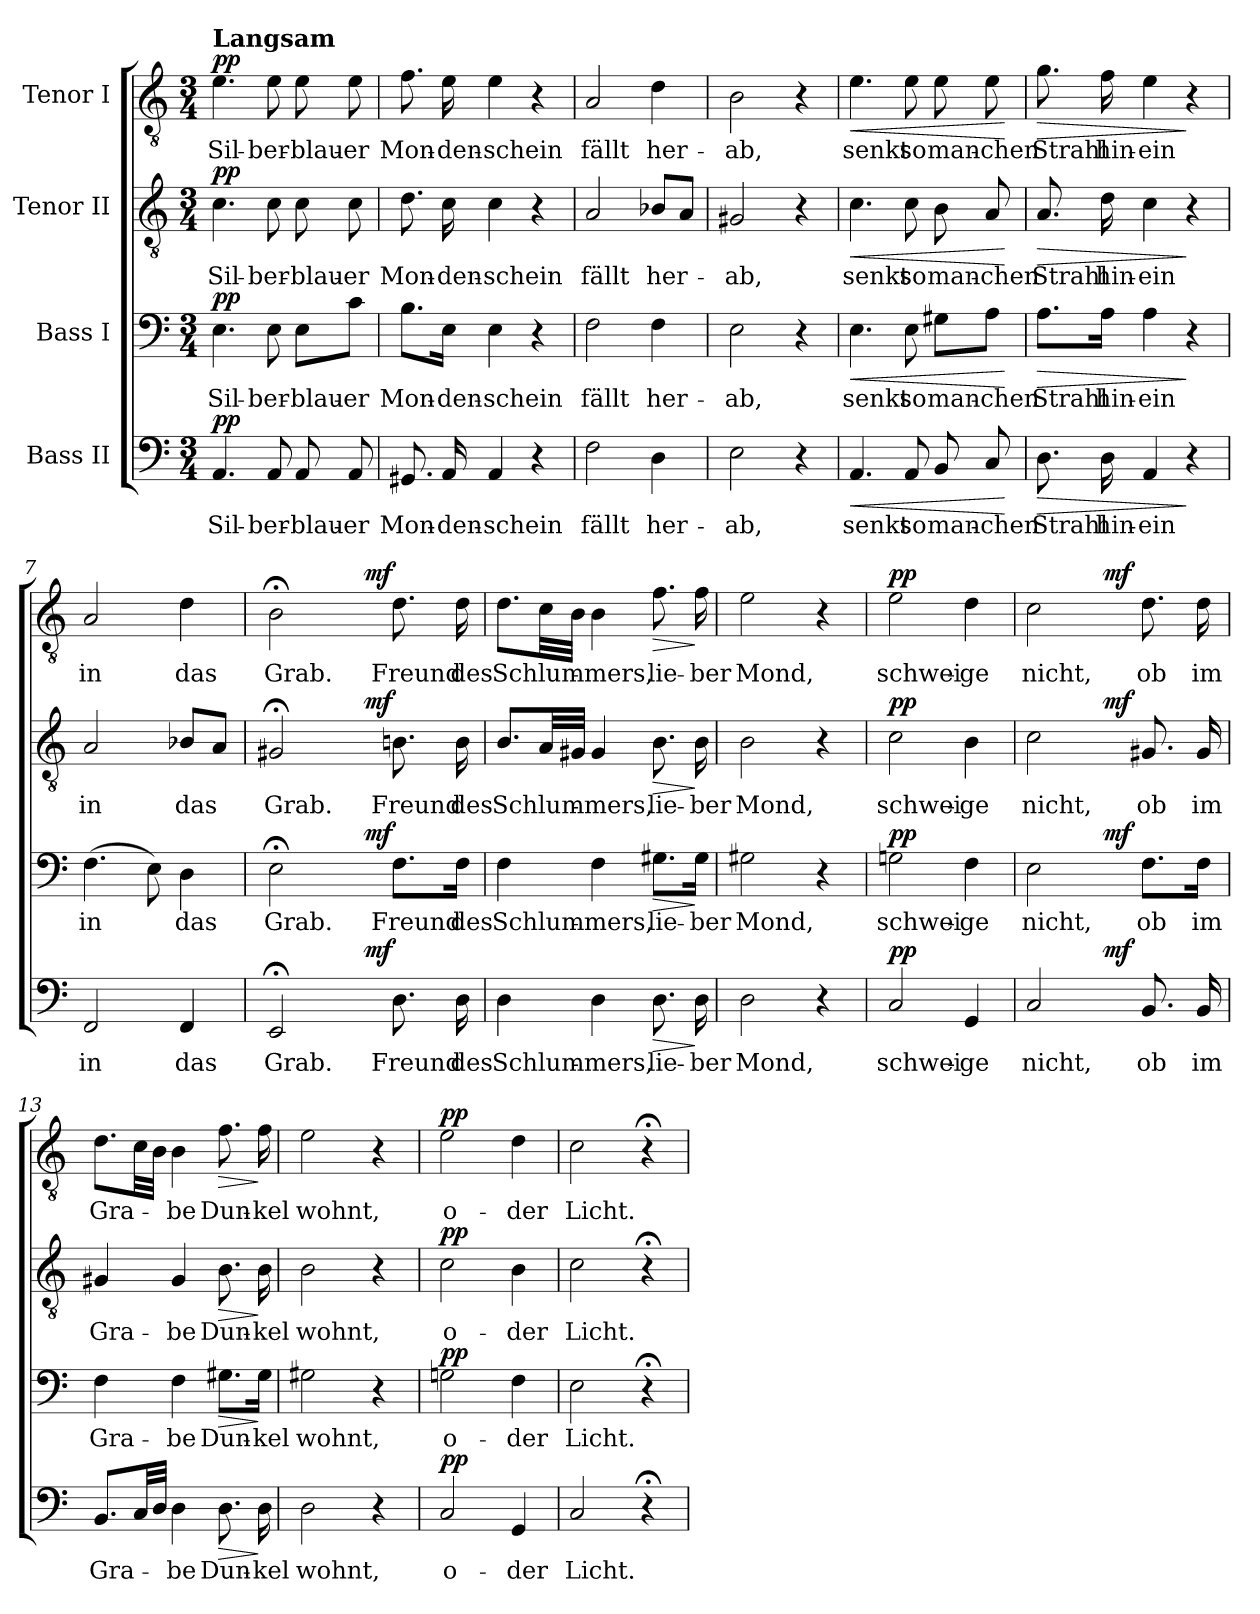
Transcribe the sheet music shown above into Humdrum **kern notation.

**kern	**text	**dynam	**kern	**text	**dynam	**kern	**text	**dynam	**kern	**text	**dynam
*part4	*part4	*part4	*part3	*part3	*part3	*part2	*part2	*part2	*part1	*part1	*part1
*staff4	*staff4	*staff4	*staff3	*staff3	*staff3	*staff2	*staff2	*staff2	*staff1	*staff1	*staff1
*I"Bass II	*	*	*I"Bass I	*	*	*I"Tenor II	*	*	*I"Tenor I	*	*
*clefF4	*	*	*clefF4	*	*	*clefGv2	*	*	*clefGv2	*	*
*k[]	*	*	*k[]	*	*	*k[]	*	*	*k[]	*	*
*a:	*	*	*a:	*	*	*a:	*	*	*a:	*	*
*M3/4	*	*	*M3/4	*	*	*M3/4	*	*	*M3/4	*	*
=1	=1	=1	=1	=1	=1	=1	=1	=1	=1	=1	=1
!	!	!	!	!	!	!	!	!	!LO:TX:a:B:t=Langsam	!	!
!	!	!LO:DY:a	!	!	!LO:DY:a	!	!	!LO:DY:a	!	!	!LO:DY:a
4.AA/	Sil-	pp	4.E\	Sil-	pp	4.c\	Sil-	pp	4.e\	Sil-	pp
8AA/	-ber-	.	8E\	-ber-	.	8c\	-ber-	.	8e\	-ber-	.
8AA/	-blau-	.	8E\L	-blau-	.	8c\	-blau-	.	8e\	-blau-	.
8AA/	-er	.	8c\J	-er	.	8c\	-er	.	8e\	-er	.
=2	=2	=2	=2	=2	=2	=2	=2	=2	=2	=2	=2
8.GG#X/	Mon-	.	8.B\L	Mon-	.	8.d\	Mon-	.	8.f\	Mon-	.
16AA/	-den-	.	16E\Jk	-den-	.	16c\	-den-	.	16e\	-den-	.
4AA/	-schein	.	4E\	-schein	.	4c\	-schein	.	4e\	-schein	.
4r	.	.	4r	.	.	4r	.	.	4r	.	.
=3	=3	=3	=3	=3	=3	=3	=3	=3	=3	=3	=3
2F\	fällt	.	2F\	fällt	.	2A/	fällt	.	2A/	fällt	.
4D\	her-	.	4F\	her-	.	8B-X/L	her-	.	4d\	her-	.
.	.	.	.	.	.	8A/J	.	.	.	.	.
=4	=4	=4	=4	=4	=4	=4	=4	=4	=4	=4	=4
2E\	-ab,	.	2E\	-ab,	.	2G#X/	-ab,	.	2B\	-ab,	.
4r	.	.	4r	.	.	4r	.	.	4r	.	.
=5	=5	=5	=5	=5	=5	=5	=5	=5	=5	=5	=5
!	!	!LO:HP:b	!	!	!LO:HP:b	!	!	!LO:HP:b	!	!	!LO:HP:b
4.AA/	senkt	<	4.E\	senkt	<	4.c\	senkt	<	4.e\	senkt	<
8AA/	so	.	8E\	so	.	8c\	so	.	8e\	so	.
8BB/	man-	.	8G#X\L	man-	.	8B\	man-	.	8e\	man-	.
8C/	-chen	.	8A\J	-chen	.	8A/	-chen	.	8e\	-chen	.
.	.	[	.	.	[	.	.	[	.	.	[
=6	=6	=6	=6	=6	=6	=6	=6	=6	=6	=6	=6
!	!	!LO:HP:b	!	!	!LO:HP:b	!	!	!LO:HP:b	!	!	!LO:HP:b
8.D\	Strahl	>	8.A\L	Strahl	>	8.A/	Strahl	>	8.g\	Strahl	>
16D\	hin-	.	16A\Jk	hin-	.	16d\	hin-	.	16f\	hin-	.
4AA/	-ein	.	4A\	-ein	.	4c\	-ein	.	4e\	-ein	.
4r	.	]	4r	.	]	4r	.	]	4r	.	]
!!LO:LB:g=z
=7	=7	=7	=7	=7	=7	=7	=7	=7	=7	=7	=7
2FF/	in	.	(4.F\	in	.	2A/	in	.	2A/	in	.
.	.	.	8E\)	.	.	.	.	.	.	.	.
4FF/	das	.	4D\	das	.	8B-X/L	das	.	4d\	das	.
.	.	.	.	.	.	8A/J	.	.	.	.	.
=8	=8	=8	=8	=8	=8	=8	=8	=8	=8	=8	=8
*^	*	*	*^	*	*	*^	*	*	*^	*	*
2EE;</	4ryy	Grab.	.	2E;<\	4ryy	Grab.	.	2G#X;</	4ryy	Grab.	.	2B;<\	4ryy	Grab.	.
.	8ryy	.	.	.	8ryy	.	.	.	8ryy	.	.	.	8ryy	.	.
.	32ryy	.	.	.	32ryy	.	.	.	32ryy	.	.	.	32ryy	.	.
!	!	!	!LO:DY:a	!	!	!	!LO:DY:a	!	!	!	!LO:DY:a	!	!	!	!LO:DY:a
.	4ryy	.	mf	.	4ryy	.	mf	.	4ryy	.	mf	.	4ryy	.	mf
8.D\	.	Freund	.	8.F\L	.	Freund	.	8.Bn\	.	Freund	.	8.d\	.	Freund	.
.	16.ryy	.	.	.	16.ryy	.	.	.	16.ryy	.	.	.	16.ryy	.	.
16D\	.	des	.	16F\Jk	.	des	.	16B\	.	des	.	16d\	.	des	.
*v	*v	*	*	*	*	*	*	*v	*v	*	*	*v	*v	*	*
*	*	*	*v	*v	*	*	*	*	*	*	*	*
=9	=9	=9	=9	=9	=9	=9	=9	=9	=9	=9	=9
4D\	Schlum-	.	4F\	Schlum-	.	8.B/L	Schlum-	.	8.d\L	Schlum-	.
.	.	.	.	.	.	32A/LL	.	.	32c\LL	.	.
.	.	.	.	.	.	32G#X/JJJ	.	.	32B\JJJ	.	.
4D\	-mers,	.	4F\	-mers,	.	4G#/	-mers,	.	4B\	-mers,	.
!	!	!LO:HP:b	!	!	!LO:HP:b	!	!	!LO:HP:b	!	!	!LO:HP:b
8.D\	lie-	>	8.G#X\L	lie-	>	8.B\	lie-	>	8.f\	lie-	>
16D\	-ber	]	16G#\Jk	-ber	]	16B\	-ber	]	16f\	-ber	]
=10	=10	=10	=10	=10	=10	=10	=10	=10	=10	=10	=10
2D\	Mond,	.	2G#X\	Mond,	.	2B\	Mond,	.	2e\	Mond,	.
4r	.	.	4r	.	.	4r	.	.	4r	.	.
=11	=11	=11	=11	=11	=11	=11	=11	=11	=11	=11	=11
!	!	!LO:DY:a	!	!	!LO:DY:a	!	!	!LO:DY:a	!	!	!LO:DY:a
2C/	schwei-	pp	2Gn\	schwei-	pp	2c\	schwei-	pp	2e\	schwei-	pp
4GG/	-ge	.	4F\	-ge	.	4B\	-ge	.	4d\	-ge	.
=12	=12	=12	=12	=12	=12	=12	=12	=12	=12	=12	=12
*^	*	*	*^	*	*	*^	*	*	*^	*	*
2C/	4ryy	nicht,	.	2E\	4ryy	nicht,	.	2c\	4ryy	nicht,	.	2c\	4ryy	nicht,	.
.	16.ryy	.	.	.	16.ryy	.	.	.	16.ryy	.	.	.	16.ryy	.	.
!	!	!	!LO:DY:a	!	!	!	!LO:DY:a	!	!	!	!LO:DY:a	!	!	!	!LO:DY:a
.	4ryy	.	mf	.	4ryy	.	mf	.	4ryy	.	mf	.	4ryy	.	mf
8.BB/	.	ob	.	8.F\L	.	ob	.	8.G#X/	.	ob	.	8.d\	.	ob	.
.	8ryy	.	.	.	8ryy	.	.	.	8ryy	.	.	.	8ryy	.	.
16BB/	.	im	.	16F\Jk	.	im	.	16G#/	.	im	.	16d\	.	im	.
.	32ryy	.	.	.	32ryy	.	.	.	32ryy	.	.	.	32ryy	.	.
*v	*v	*	*	*	*	*	*	*v	*v	*	*	*v	*v	*	*
*	*	*	*v	*v	*	*	*	*	*	*	*	*
=13	=13	=13	=13	=13	=13	=13	=13	=13	=13	=13	=13
8.BB/L	Gra-	.	4F\	Gra-	.	4G#X/	Gra-	.	8.d\L	Gra-	.
32C/LL	.	.	.	.	.	.	.	.	32c\LL	.	.
32D/JJJ	.	.	.	.	.	.	.	.	32B\JJJ	.	.
4D\	-be	.	4F\	-be	.	4G#/	-be	.	4B\	-be	.
!	!	!LO:HP:b	!	!	!LO:HP:b	!	!	!LO:HP:b	!	!	!LO:HP:b
8.D\	Dun-	>	8.G#X\L	Dun-	>	8.B\	Dun-	>	8.f\	Dun-	>
16D\	-kel	]	16G#\Jk	-kel	]	16B\	-kel	]	16f\	-kel	]
!!LO:LB:g=z
=14	=14	=14	=14	=14	=14	=14	=14	=14	=14	=14	=14
2D\	wohnt,	.	2G#X\	wohnt,	.	2B\	wohnt,	.	2e\	wohnt,	.
4r	.	.	4r	.	.	4r	.	.	4r	.	.
=15	=15	=15	=15	=15	=15	=15	=15	=15	=15	=15	=15
!	!	!LO:DY:a	!	!	!LO:DY:a	!	!	!LO:DY:a	!	!	!LO:DY:a
2C/	o-	pp	2Gn\	o-	pp	2c\	o-	pp	2e\	o-	pp
4GG/	-der	.	4F\	-der	.	4B\	-der	.	4d\	-der	.
=16	=16	=16	=16	=16	=16	=16	=16	=16	=16	=16	=16
2C/	Licht.	.	2E\	Licht.	.	2c\	Licht.	.	2c\	Licht.	.
4r;<	.	.	4r;<	.	.	4r;<	.	.	4r;<	.	.
=	=	=	=	=	=	=	=	=	=	=	=
*-	*-	*-	*-	*-	*-	*-	*-	*-	*-	*-	*-
